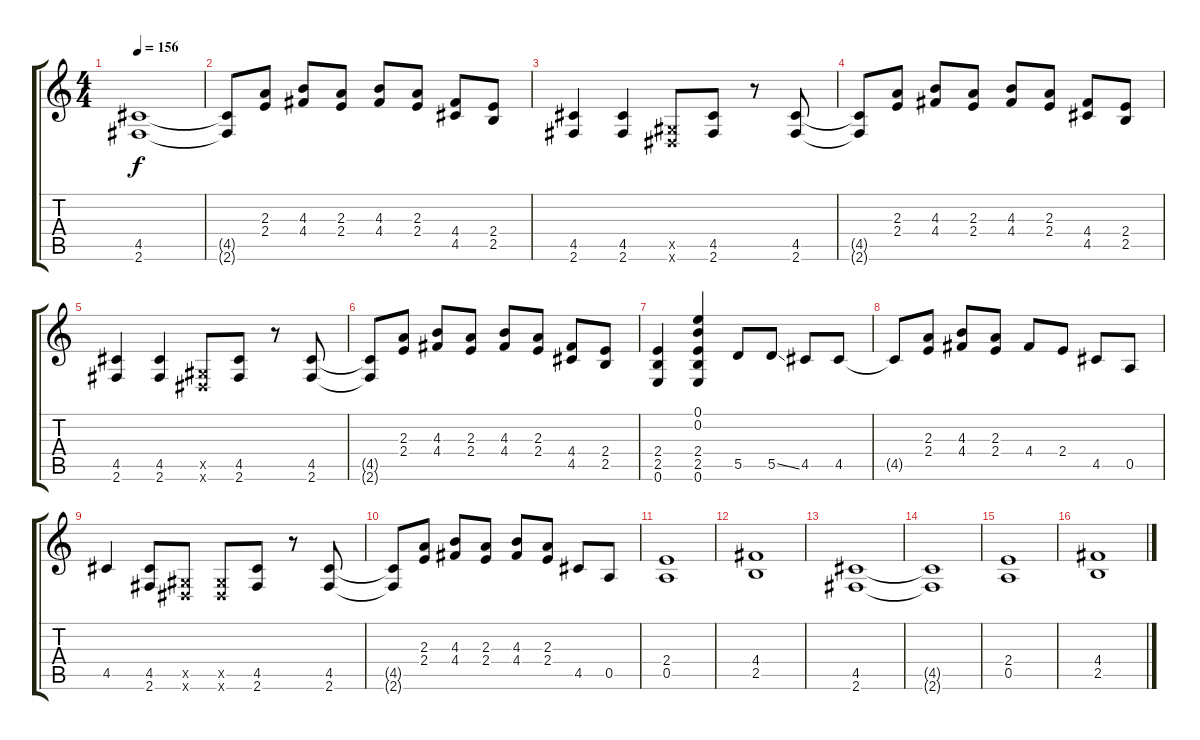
\track "" {instrument overdrivenguitar}
\staff {score tabs}
\tuning (E4 B3 G3 D3 A2 E2) {hide}
\ts (4 4)
\tempo 156
\clef g2
\ks c
(4.5 2.6).1{dy f} |
(4.5{t} 2.6{t}).8 (2.3 2.4).8 (4.3 4.4).8 (2.3 2.4).8 (4.3 4.4).8 (2.3 2.4).8 (4.4 4.5).8 (2.4 2.5).8 |
(4.5 2.6).4 (4.5 2.6).4 (-1.5{x} -1.6{x}).8 (4.5 2.6).8 r.8 (4.5 2.6).8 |
(4.5{t} 2.6{t}).8 (2.3 2.4).8 (4.3 4.4).8 (2.3 2.4).8 (4.3 4.4).8 (2.3 2.4).8 (4.4 4.5).8 (2.4 2.5).8 |
(4.5 2.6).4 (4.5 2.6).4 (-1.5{x} -1.6{x}).8 (4.5 2.6).8 r.8 (4.5 2.6).8 |
(4.5{t} 2.6{t}).8 (2.3 2.4).8 (4.3 4.4).8 (2.3 2.4).8 (4.3 4.4).8 (2.3 2.4).8 (4.4 4.5).8 (2.4 2.5).8 |
(2.4 2.5 0.6).4 (0.1 0.2 2.4 2.5 0.6).4 5.5.8 5.5{ss}.8 4.5.8 4.5.8 |
4.5{t}.8 (2.3 2.4).8 (4.3 4.4).8 (2.3 2.4).8 4.4.8 2.4.8 4.5.8 0.5.8 |
4.5.4 (4.5 2.6).8 (-1.5{x} -1.6{x}).8 (-1.5{x} -1.6{x}).8 (4.5 2.6).8 r.8 (4.5 2.6).8 |
(4.5{t} 2.6{t}).8 (2.3 2.4).8 (4.3 4.4).8 (2.3 2.4).8 (4.3 4.4).8 (2.3 2.4).8 4.5.8 0.5.8 |
(2.4 0.5).1 |
(4.4 2.5).1 |
(4.5 2.6).1 |
(4.5{t} 2.6{t}).1 |
(2.4 0.5).1 |
(4.4 2.5).1
